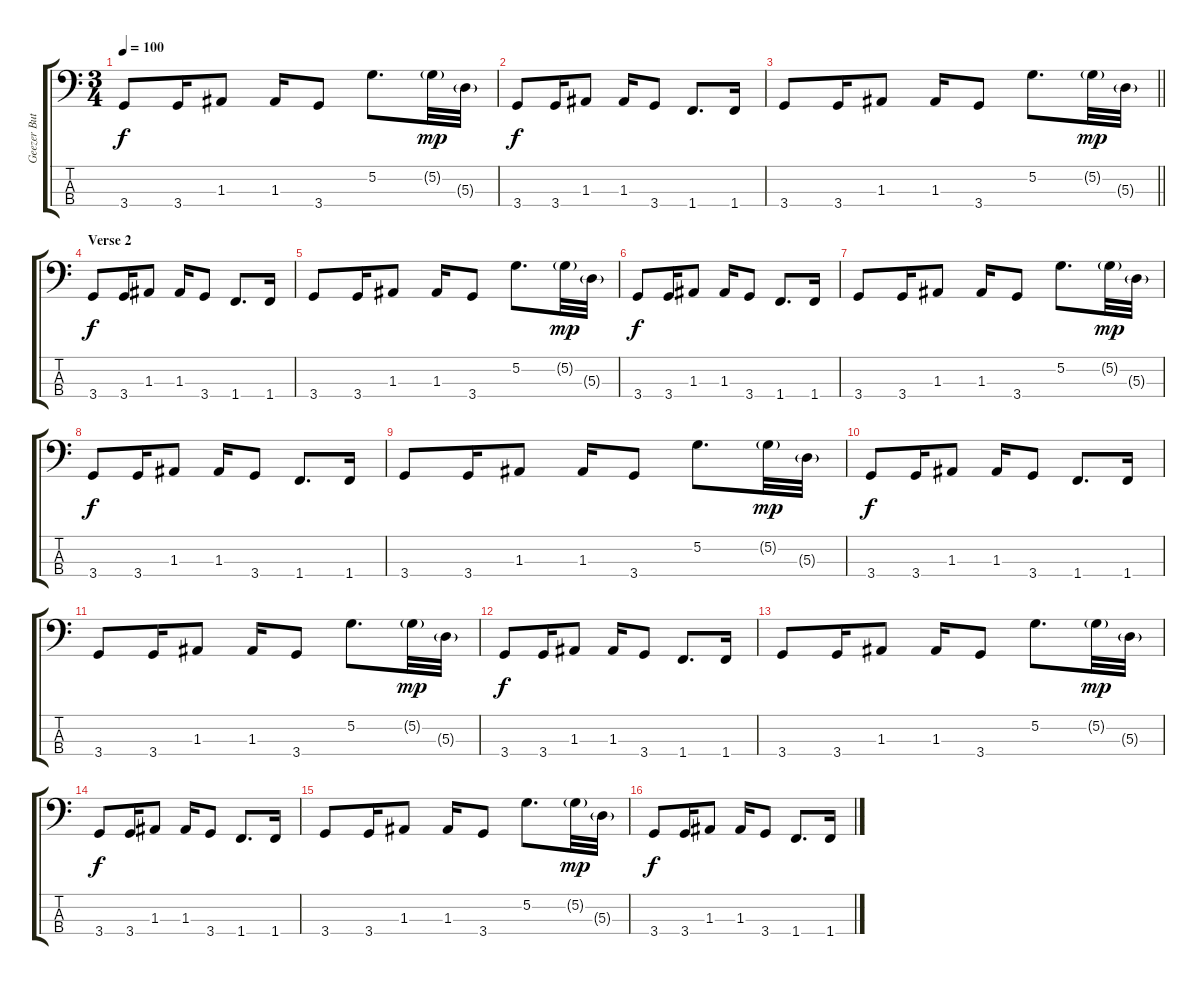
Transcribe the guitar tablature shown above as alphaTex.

\track ("Geezer Butler - Bass" "Geezer But") {instrument electricbassfinger}
\staff {score tabs}
\tuning (G2 D2 A1 E1) {hide}
\ts (3 4)
\tempo 100
\clef f4
\ks c
3.4.8{dy f} 3.4.16 1.3.8 1.3.16 3.4.8 5.2.8{d} 5.2{g}.32{dy mp} 5.3{g}.32 |
3.4.8{dy f} 3.4.16 1.3.8 1.3.16 3.4.8 1.4.8{d} 1.4.16 |
\barLineRight lightlight
3.4.8 3.4.16 1.3.8 1.3.16 3.4.8 5.2.8{d} 5.2{g}.32{dy mp} 5.3{g}.32 |
\section ("" "Verse 2")
3.4.8{dy f} 3.4.16 1.3.8 1.3.16 3.4.8 1.4.8{d} 1.4.16 |
3.4.8 3.4.16 1.3.8 1.3.16 3.4.8 5.2.8{d} 5.2{g}.32{dy mp} 5.3{g}.32 |
3.4.8{dy f} 3.4.16 1.3.8 1.3.16 3.4.8 1.4.8{d} 1.4.16 |
3.4.8 3.4.16 1.3.8 1.3.16 3.4.8 5.2.8{d} 5.2{g}.32{dy mp} 5.3{g}.32 |
3.4.8{dy f} 3.4.16 1.3.8 1.3.16 3.4.8 1.4.8{d} 1.4.16 |
3.4.8 3.4.16 1.3.8 1.3.16 3.4.8 5.2.8{d} 5.2{g}.32{dy mp} 5.3{g}.32 |
3.4.8{dy f} 3.4.16 1.3.8 1.3.16 3.4.8 1.4.8{d} 1.4.16 |
3.4.8 3.4.16 1.3.8 1.3.16 3.4.8 5.2.8{d} 5.2{g}.32{dy mp} 5.3{g}.32 |
3.4.8{dy f} 3.4.16 1.3.8 1.3.16 3.4.8 1.4.8{d} 1.4.16 |
3.4.8 3.4.16 1.3.8 1.3.16 3.4.8 5.2.8{d} 5.2{g}.32{dy mp} 5.3{g}.32 |
3.4.8{dy f} 3.4.16 1.3.8 1.3.16 3.4.8 1.4.8{d} 1.4.16 |
3.4.8 3.4.16 1.3.8 1.3.16 3.4.8 5.2.8{d} 5.2{g}.32{dy mp} 5.3{g}.32 |
3.4.8{dy f} 3.4.16 1.3.8 1.3.16 3.4.8 1.4.8{d} 1.4.16
